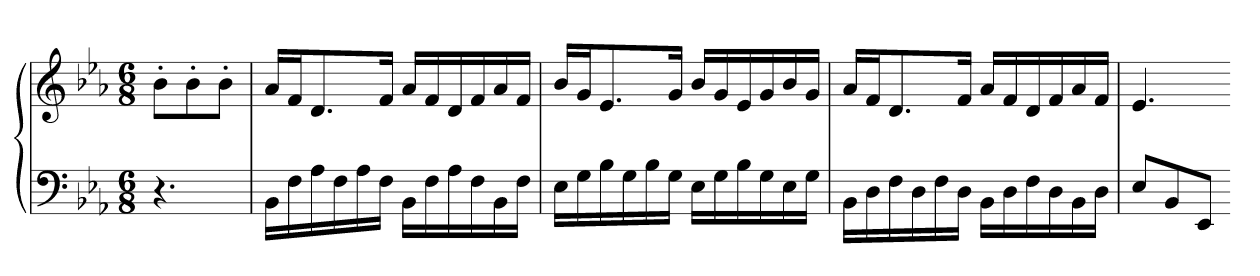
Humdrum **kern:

**kern	**kern
*part1	*part1
*staff2	*staff1
*clefF4	*clefG2
*k[b-e-a-]	*k[b-e-a-]
*M6/8	*M6/8
=	=
4.r	8b-'L
.	8b-'
.	8b-'J
=73	=73
16BB-LL	16a-LL
16F	16fJ
16A-	8.d
16F	.
16A-	.
16FJJ	16fJk
16BB-LL	16a-LL
16F	16f
16A-	16d
16F	16f
16BB-	16a-
16FJJ	16fJJ
=74	=74
16E-LL	16b-LL
16G	16gJ
16B-	8.e-
16G	.
16B-	.
16GJJ	16gJk
16E-LL	16b-LL
16G	16g
16B-	16e-
16G	16g
16E-	16b-
16GJJ	16gJJ
=75	=75
16BB-LL	16a-LL
16D	16fJ
16F	8.d
16D	.
16F	.
16DJJ	16fJk
16BB-LL	16a-LL
16D	16f
16F	16d
16D	16f
16BB-	16a-
16DJJ	16fJJ
=76	=76
8E-L	4.e-
8BB-	.
8EE-J	.
=-	=-
*-	*-
